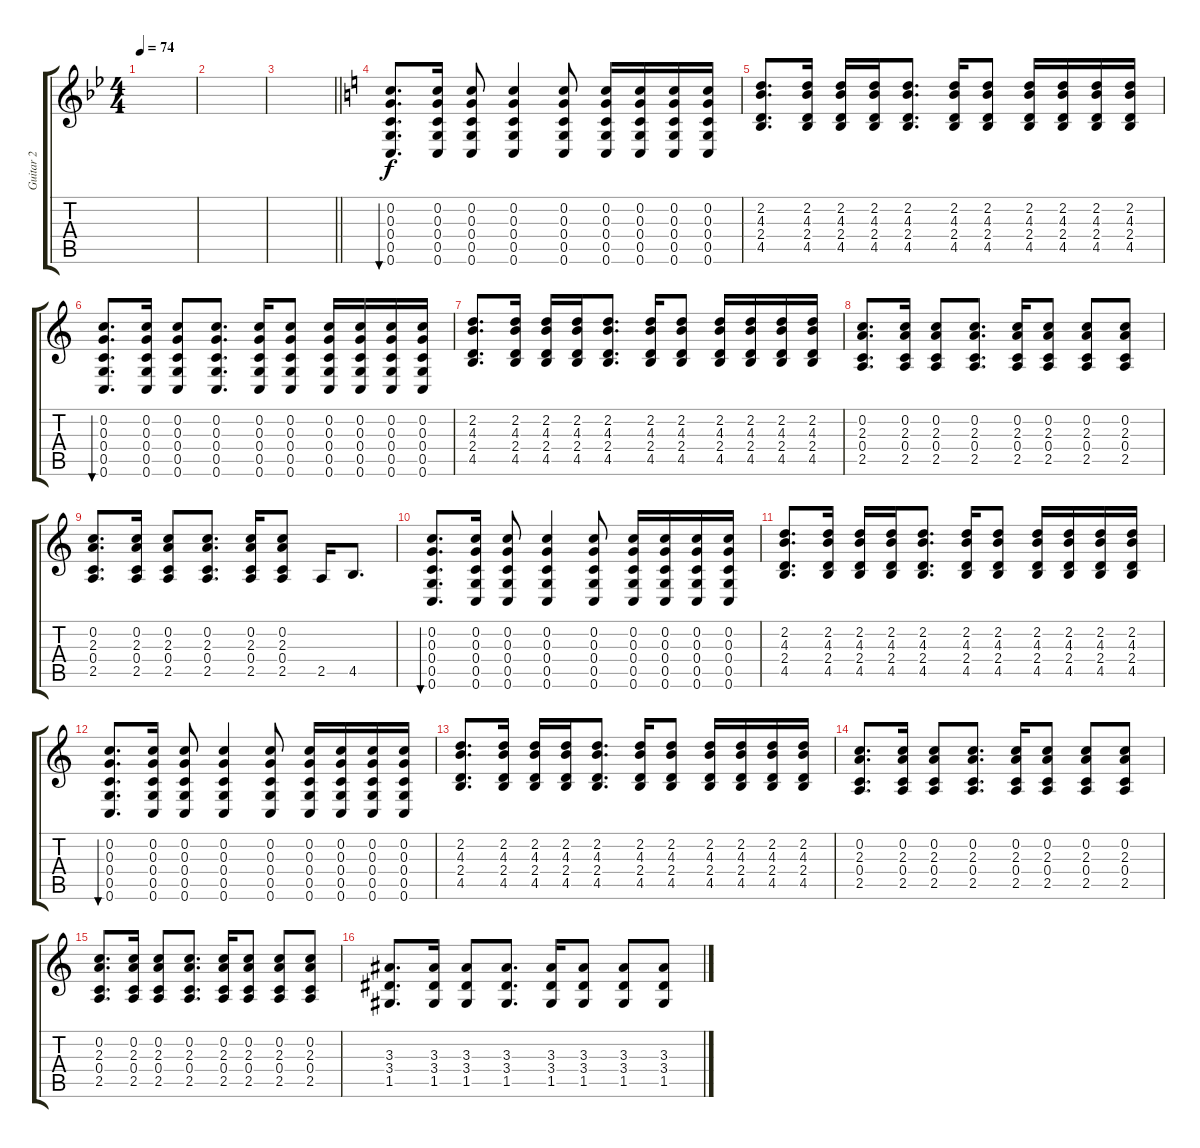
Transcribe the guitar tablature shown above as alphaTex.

\track ("Guitar 2" "Guitar 2") {instrument overdrivenguitar}
\staff {score tabs}
\tuning (E4 C4 G3 C3 G2 C2) {hide}
\ts (4 4)
\tempo 74
\clef g2
\ks gminor
|
|
\barLineRight lightlight
|
\ks c
(0.2 0.3 0.4 0.5 0.6).8{d bu 120} (0.2 0.3 0.4 0.5 0.6).16 (0.2 0.3 0.4 0.5 0.6).8 (0.2 0.3 0.4 0.5 0.6).4 (0.2 0.3 0.4 0.5 0.6).8 (0.2 0.3 0.4 0.5 0.6).16 (0.2 0.3 0.4 0.5 0.6).16 (0.2 0.3 0.4 0.5 0.6).16 (0.2 0.3 0.4 0.5 0.6).16 |
(2.2 4.3 2.4 4.5).8{d} (2.2 4.3 2.4 4.5).16 (2.2 4.3 2.4 4.5).16 (2.2 4.3 2.4 4.5).16 (2.2 4.3 2.4 4.5).8{d} (2.2 4.3 2.4 4.5).16 (2.2 4.3 2.4 4.5).8 (2.2 4.3 2.4 4.5).16 (2.2 4.3 2.4 4.5).16 (2.2 4.3 2.4 4.5).16 (2.2 4.3 2.4 4.5).16 |
(0.2 0.3 0.4 0.5 0.6).8{d bu 120} (0.2 0.3 0.4 0.5 0.6).16 (0.2 0.3 0.4 0.5 0.6).8 (0.2 0.3 0.4 0.5 0.6).8{d} (0.2 0.3 0.4 0.5 0.6).16 (0.2 0.3 0.4 0.5 0.6).8 (0.2 0.3 0.4 0.5 0.6).16 (0.2 0.3 0.4 0.5 0.6).16 (0.2 0.3 0.4 0.5 0.6).16 (0.2 0.3 0.4 0.5 0.6).16 |
(2.2 4.3 2.4 4.5).8{d} (2.2 4.3 2.4 4.5).16 (2.2 4.3 2.4 4.5).16 (2.2 4.3 2.4 4.5).16 (2.2 4.3 2.4 4.5).8{d} (2.2 4.3 2.4 4.5).16 (2.2 4.3 2.4 4.5).8 (2.2 4.3 2.4 4.5).16 (2.2 4.3 2.4 4.5).16 (2.2 4.3 2.4 4.5).16 (2.2 4.3 2.4 4.5).16 |
(0.2 2.3 0.4 2.5).8{d} (0.2 2.3 0.4 2.5).16 (0.2 2.3 0.4 2.5).8 (0.2 2.3 0.4 2.5).8{d} (0.2 2.3 0.4 2.5).16 (0.2 2.3 0.4 2.5).8 (0.2 2.3 0.4 2.5).8 (0.2 2.3 0.4 2.5).8 |
(0.2 2.3 0.4 2.5).8{d} (0.2 2.3 0.4 2.5).16 (0.2 2.3 0.4 2.5).8 (0.2 2.3 0.4 2.5).8{d} (0.2 2.3 0.4 2.5).16 (0.2 2.3 0.4 2.5).8 2.5.16 4.5.8{d} |
(0.2 0.3 0.4 0.5 0.6).8{d bu 120} (0.2 0.3 0.4 0.5 0.6).16 (0.2 0.3 0.4 0.5 0.6).8 (0.2 0.3 0.4 0.5 0.6).4 (0.2 0.3 0.4 0.5 0.6).8 (0.2 0.3 0.4 0.5 0.6).16 (0.2 0.3 0.4 0.5 0.6).16 (0.2 0.3 0.4 0.5 0.6).16 (0.2 0.3 0.4 0.5 0.6).16 |
(2.2 4.3 2.4 4.5).8{d} (2.2 4.3 2.4 4.5).16 (2.2 4.3 2.4 4.5).16 (2.2 4.3 2.4 4.5).16 (2.2 4.3 2.4 4.5).8{d} (2.2 4.3 2.4 4.5).16 (2.2 4.3 2.4 4.5).8 (2.2 4.3 2.4 4.5).16 (2.2 4.3 2.4 4.5).16 (2.2 4.3 2.4 4.5).16 (2.2 4.3 2.4 4.5).16 |
(0.2 0.3 0.4 0.5 0.6).8{d bu 120} (0.2 0.3 0.4 0.5 0.6).16 (0.2 0.3 0.4 0.5 0.6).8 (0.2 0.3 0.4 0.5 0.6).4 (0.2 0.3 0.4 0.5 0.6).8 (0.2 0.3 0.4 0.5 0.6).16 (0.2 0.3 0.4 0.5 0.6).16 (0.2 0.3 0.4 0.5 0.6).16 (0.2 0.3 0.4 0.5 0.6).16 |
(2.2 4.3 2.4 4.5).8{d} (2.2 4.3 2.4 4.5).16 (2.2 4.3 2.4 4.5).16 (2.2 4.3 2.4 4.5).16 (2.2 4.3 2.4 4.5).8{d} (2.2 4.3 2.4 4.5).16 (2.2 4.3 2.4 4.5).8 (2.2 4.3 2.4 4.5).16 (2.2 4.3 2.4 4.5).16 (2.2 4.3 2.4 4.5).16 (2.2 4.3 2.4 4.5).16 |
(0.2 2.3 0.4 2.5).8{d} (0.2 2.3 0.4 2.5).16 (0.2 2.3 0.4 2.5).8 (0.2 2.3 0.4 2.5).8{d} (0.2 2.3 0.4 2.5).16 (0.2 2.3 0.4 2.5).8 (0.2 2.3 0.4 2.5).8 (0.2 2.3 0.4 2.5).8 |
(0.2 2.3 0.4 2.5).8{d} (0.2 2.3 0.4 2.5).16 (0.2 2.3 0.4 2.5).8 (0.2 2.3 0.4 2.5).8{d} (0.2 2.3 0.4 2.5).16 (0.2 2.3 0.4 2.5).8 (0.2 2.3 0.4 2.5).8 (0.2 2.3 0.4 2.5).8 |
(3.3 3.4 1.5).8{d} (3.3 3.4 1.5).16 (3.3 3.4 1.5).8 (3.3 3.4 1.5).8{d} (3.3 3.4 1.5).16 (3.3 3.4 1.5).8 (3.3 3.4 1.5).8 (3.3 3.4 1.5).8
